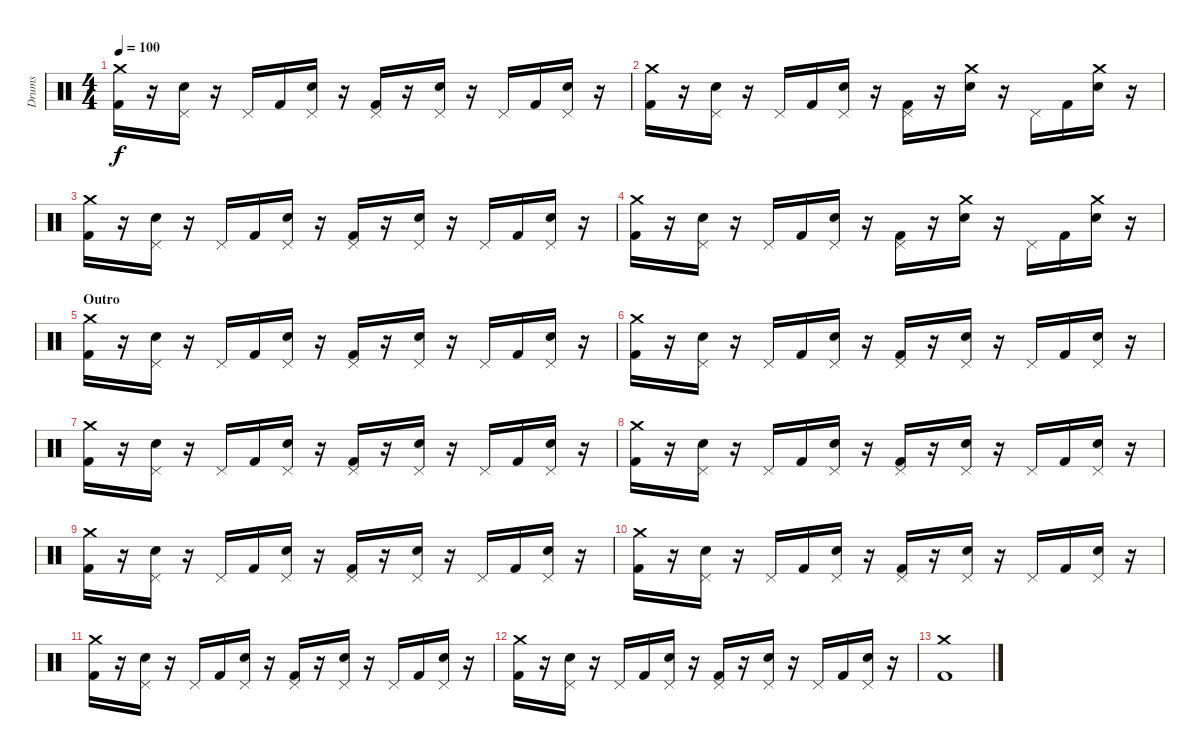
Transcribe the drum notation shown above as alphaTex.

\track ("Drums" "Drums") {instrument percussion}
\staff {score}
\articulation defaults
\ts (4 4)
\tempo 100
\clef neutral
\ks c
("Crash medium (hit)" "Kick (hit) 2").16{dy f} r.16 ("Pedal Hi-Hat (hit)" "Electric Snare (hit)").16 r.16 "Pedal Hi-Hat (hit)".16 "Kick (hit) 2".16 ("Pedal Hi-Hat (hit)" "Electric Snare (hit)").16 r.16 ("Pedal Hi-Hat (hit)" "Kick (hit) 2").16 r.16 ("Pedal Hi-Hat (hit)" "Electric Snare (hit)").16 r.16 "Pedal Hi-Hat (hit)".16 "Kick (hit) 2".16 ("Pedal Hi-Hat (hit)" "Electric Snare (hit)").16 r.16 |
("Crash medium (hit)" "Kick (hit) 2").16 r.16 ("Pedal Hi-Hat (hit)" "Electric Snare (hit)").16 r.16 "Pedal Hi-Hat (hit)".16 "Kick (hit) 2".16 ("Pedal Hi-Hat (hit)" "Electric Snare (hit)").16 r.16 ("Pedal Hi-Hat (hit)" "Kick (hit) 2").16 r.16 ("Crash medium (hit)" "Electric Snare (hit)").16 r.16 "Pedal Hi-Hat (hit)".16 "Kick (hit) 2".16 ("Crash medium (hit)" "Electric Snare (hit)").16 r.16 |
("Crash medium (hit)" "Kick (hit) 2").16 r.16 ("Pedal Hi-Hat (hit)" "Electric Snare (hit)").16 r.16 "Pedal Hi-Hat (hit)".16 "Kick (hit) 2".16 ("Pedal Hi-Hat (hit)" "Electric Snare (hit)").16 r.16 ("Pedal Hi-Hat (hit)" "Kick (hit) 2").16 r.16 ("Pedal Hi-Hat (hit)" "Electric Snare (hit)").16 r.16 "Pedal Hi-Hat (hit)".16 "Kick (hit) 2".16 ("Pedal Hi-Hat (hit)" "Electric Snare (hit)").16 r.16 |
("Crash medium (hit)" "Kick (hit) 2").16 r.16 ("Pedal Hi-Hat (hit)" "Electric Snare (hit)").16 r.16 "Pedal Hi-Hat (hit)".16 "Kick (hit) 2".16 ("Pedal Hi-Hat (hit)" "Electric Snare (hit)").16 r.16 ("Pedal Hi-Hat (hit)" "Kick (hit) 2").16 r.16 ("Crash medium (hit)" "Electric Snare (hit)").16 r.16 "Pedal Hi-Hat (hit)".16 "Kick (hit) 2".16 ("Crash medium (hit)" "Electric Snare (hit)").16 r.16 |
\section ("" "Outro")
("Crash medium (hit)" "Kick (hit) 2").16 r.16 ("Pedal Hi-Hat (hit)" "Electric Snare (hit)").16 r.16 "Pedal Hi-Hat (hit)".16 "Kick (hit) 2".16 ("Pedal Hi-Hat (hit)" "Electric Snare (hit)").16 r.16 ("Pedal Hi-Hat (hit)" "Kick (hit) 2").16 r.16 ("Pedal Hi-Hat (hit)" "Electric Snare (hit)").16 r.16 "Pedal Hi-Hat (hit)".16 "Kick (hit) 2".16 ("Pedal Hi-Hat (hit)" "Electric Snare (hit)").16 r.16 |
("Crash medium (hit)" "Kick (hit) 2").16 r.16 ("Pedal Hi-Hat (hit)" "Electric Snare (hit)").16 r.16 "Pedal Hi-Hat (hit)".16 "Kick (hit) 2".16 ("Pedal Hi-Hat (hit)" "Electric Snare (hit)").16 r.16 ("Pedal Hi-Hat (hit)" "Kick (hit) 2").16 r.16 ("Pedal Hi-Hat (hit)" "Electric Snare (hit)").16 r.16 "Pedal Hi-Hat (hit)".16 "Kick (hit) 2".16 ("Pedal Hi-Hat (hit)" "Electric Snare (hit)").16 r.16 |
("Crash medium (hit)" "Kick (hit) 2").16 r.16 ("Pedal Hi-Hat (hit)" "Electric Snare (hit)").16 r.16 "Pedal Hi-Hat (hit)".16 "Kick (hit) 2".16 ("Pedal Hi-Hat (hit)" "Electric Snare (hit)").16 r.16 ("Pedal Hi-Hat (hit)" "Kick (hit) 2").16 r.16 ("Pedal Hi-Hat (hit)" "Electric Snare (hit)").16 r.16 "Pedal Hi-Hat (hit)".16 "Kick (hit) 2".16 ("Pedal Hi-Hat (hit)" "Electric Snare (hit)").16 r.16 |
("Crash medium (hit)" "Kick (hit) 2").16 r.16 ("Pedal Hi-Hat (hit)" "Electric Snare (hit)").16 r.16 "Pedal Hi-Hat (hit)".16 "Kick (hit) 2".16 ("Pedal Hi-Hat (hit)" "Electric Snare (hit)").16 r.16 ("Pedal Hi-Hat (hit)" "Kick (hit) 2").16 r.16 ("Pedal Hi-Hat (hit)" "Electric Snare (hit)").16 r.16 "Pedal Hi-Hat (hit)".16 "Kick (hit) 2".16 ("Pedal Hi-Hat (hit)" "Electric Snare (hit)").16 r.16 |
("Crash medium (hit)" "Kick (hit) 2").16 r.16 ("Pedal Hi-Hat (hit)" "Electric Snare (hit)").16 r.16 "Pedal Hi-Hat (hit)".16 "Kick (hit) 2".16 ("Pedal Hi-Hat (hit)" "Electric Snare (hit)").16 r.16 ("Pedal Hi-Hat (hit)" "Kick (hit) 2").16 r.16 ("Pedal Hi-Hat (hit)" "Electric Snare (hit)").16 r.16 "Pedal Hi-Hat (hit)".16 "Kick (hit) 2".16 ("Pedal Hi-Hat (hit)" "Electric Snare (hit)").16 r.16 |
("Crash medium (hit)" "Kick (hit) 2").16 r.16 ("Pedal Hi-Hat (hit)" "Electric Snare (hit)").16 r.16 "Pedal Hi-Hat (hit)".16 "Kick (hit) 2".16 ("Pedal Hi-Hat (hit)" "Electric Snare (hit)").16 r.16 ("Pedal Hi-Hat (hit)" "Kick (hit) 2").16 r.16 ("Pedal Hi-Hat (hit)" "Electric Snare (hit)").16 r.16 "Pedal Hi-Hat (hit)".16 "Kick (hit) 2".16 ("Pedal Hi-Hat (hit)" "Electric Snare (hit)").16 r.16 |
("Crash medium (hit)" "Kick (hit) 2").16 r.16 ("Pedal Hi-Hat (hit)" "Electric Snare (hit)").16 r.16 "Pedal Hi-Hat (hit)".16 "Kick (hit) 2".16 ("Pedal Hi-Hat (hit)" "Electric Snare (hit)").16 r.16 ("Pedal Hi-Hat (hit)" "Kick (hit) 2").16 r.16 ("Pedal Hi-Hat (hit)" "Electric Snare (hit)").16 r.16 "Pedal Hi-Hat (hit)".16 "Kick (hit) 2".16 ("Pedal Hi-Hat (hit)" "Electric Snare (hit)").16 r.16 |
("Crash medium (hit)" "Kick (hit) 2").16 r.16 ("Pedal Hi-Hat (hit)" "Electric Snare (hit)").16 r.16 "Pedal Hi-Hat (hit)".16 "Kick (hit) 2".16 ("Pedal Hi-Hat (hit)" "Electric Snare (hit)").16 r.16 ("Pedal Hi-Hat (hit)" "Kick (hit) 2").16 r.16 ("Pedal Hi-Hat (hit)" "Electric Snare (hit)").16 r.16 "Pedal Hi-Hat (hit)".16 "Kick (hit) 2".16 ("Pedal Hi-Hat (hit)" "Electric Snare (hit)").16 r.16 |
("Kick (hit) 2" "Crash medium (hit)").1
